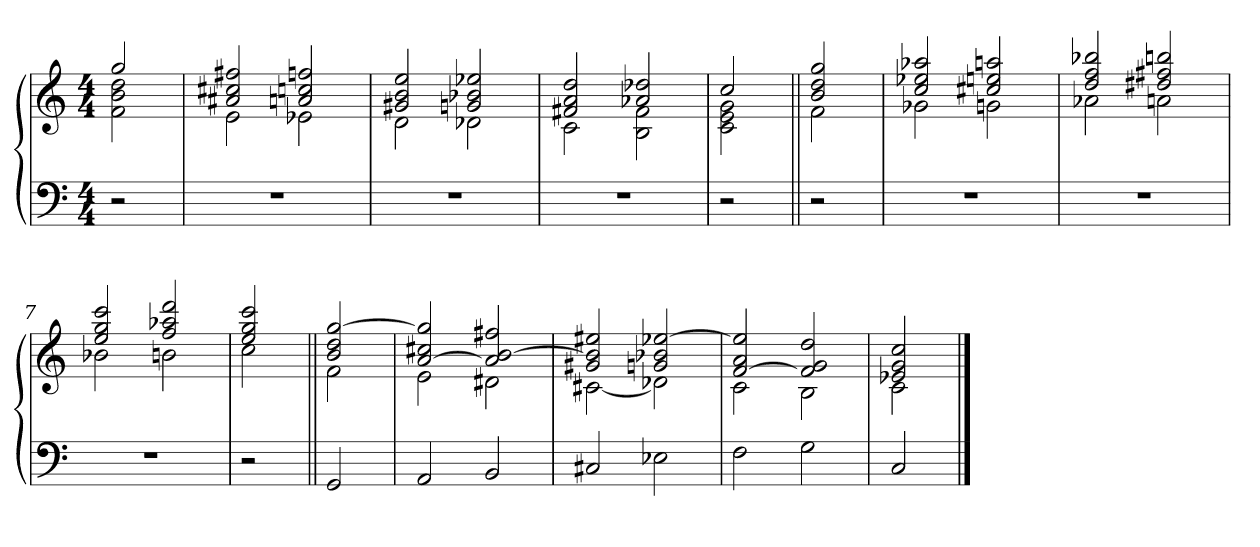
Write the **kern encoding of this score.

**kern	**kern
*part1	*part1
*staff2	*staff1
*clefF4	*clefG2
*k[]	*k[]
*M4/4	*M4/4
=	=
*	*^
2r	2gg	2f 2b 2dd
=1	=1	=1
1r	2a#X 2cc#X 2ff#X	2e
.	2an 2ccn 2ffn	2e-X
=2	=2	=2
1r	2g#X 2b 2ee	2d
.	2gn 2b-X 2ee-X	2d-X
=3	=3	=3
1r	2f#X 2a 2dd	2c
.	2a-X 2dd-X	2B 2f#
=	=	=
2r	2cc	2c 2e 2g
=4||	=4||	=4||
2r	2b 2dd 2gg	2f
=5	=5	=5
1r	2cc 2ee-X 2aa-X	2g-X
.	2cc#X 2een 2aan	2gn
=6	=6	=6
1r	2dd 2ff 2bb-X	2a-X
.	2dd#X 2ff#X 2bbn	2an
=7	=7	=7
1r	2ee 2gg 2ccc	2b-X
.	2ff 2aa-X 2ddd	2bn
=	=	=
2r	2ee 2gg 2ccc	2cc
=8||	=8||	=8||
2GG	2b 2dd [2gg	2f
=9	=9	=9
2AA	[2a 2cc#X 2gg]	2e
2BB	2a] [2b 2ff#X	2d#X
=10	=10	=10
2C#X	2g#X 2b] 2ee#X	[2c#X
2E-X	2gn 2b-X [2ee-X	2d-X]
=11	=11	=11
2F	[2f 2a 2ee-]	2c
2G	2f] 2g 2dd	2B
=12	=12	=12
2C	2e-X 2g 2cc	2c
*	*v	*v
==	==
*-	*-
